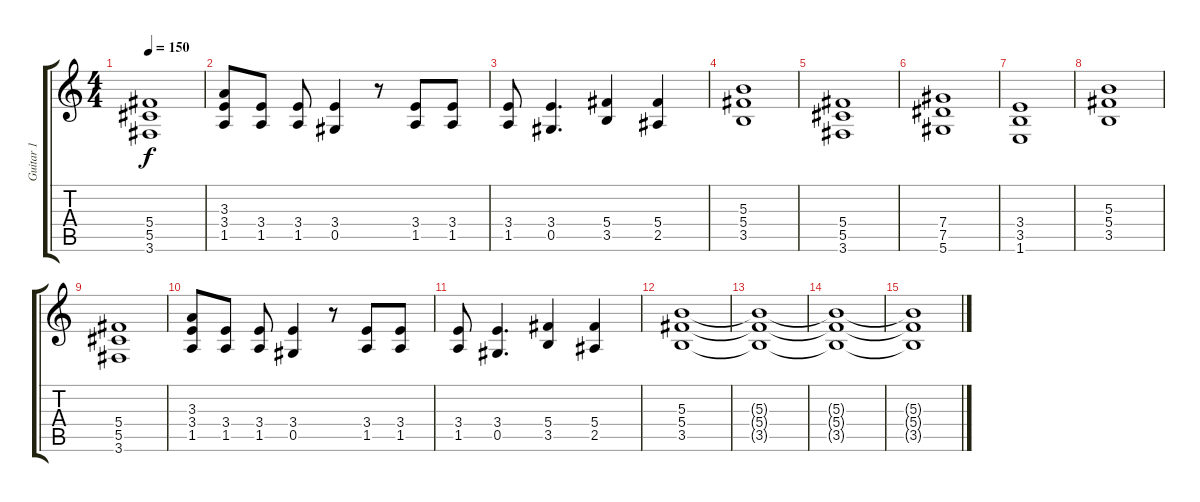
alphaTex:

\track ("Guitar 1" "Guitar 1") {instrument distortionguitar}
\staff {score tabs}
\tuning (Eb4 Bb3 Gb3 Db3 Ab2 Eb2) {hide}
\ts (4 4)
\tempo 150
\clef g2
\ks c
(5.4 5.5 3.6).1{dy f} |
(3.3 3.4 1.5).8 (3.4 1.5).8 (3.4 1.5).8 (3.4 0.5).4 r.8 (3.4 1.5).8 (3.4 1.5).8 |
(3.4 1.5).8 (3.4 0.5).4{d} (5.4 3.5).4 (5.4 2.5).4 |
(5.3 5.4 3.5).1 |
(5.4 5.5 3.6).1 |
(7.4 7.5 5.6).1 |
(3.4 3.5 1.6).1 |
(5.3 5.4 3.5).1 |
(5.4 5.5 3.6).1 |
(3.3 3.4 1.5).8 (3.4 1.5).8 (3.4 1.5).8 (3.4 0.5).4 r.8 (3.4 1.5).8 (3.4 1.5).8 |
(3.4 1.5).8 (3.4 0.5).4{d} (5.4 3.5).4 (5.4 2.5).4 |
(5.3 5.4 3.5).1 |
(5.3{t} 5.4{t} 3.5{t}).1{volume 0} |
(5.3{t} 5.4{t} 3.5{t}).1 |
(5.3{t} 5.4{t} 3.5{t}).1
